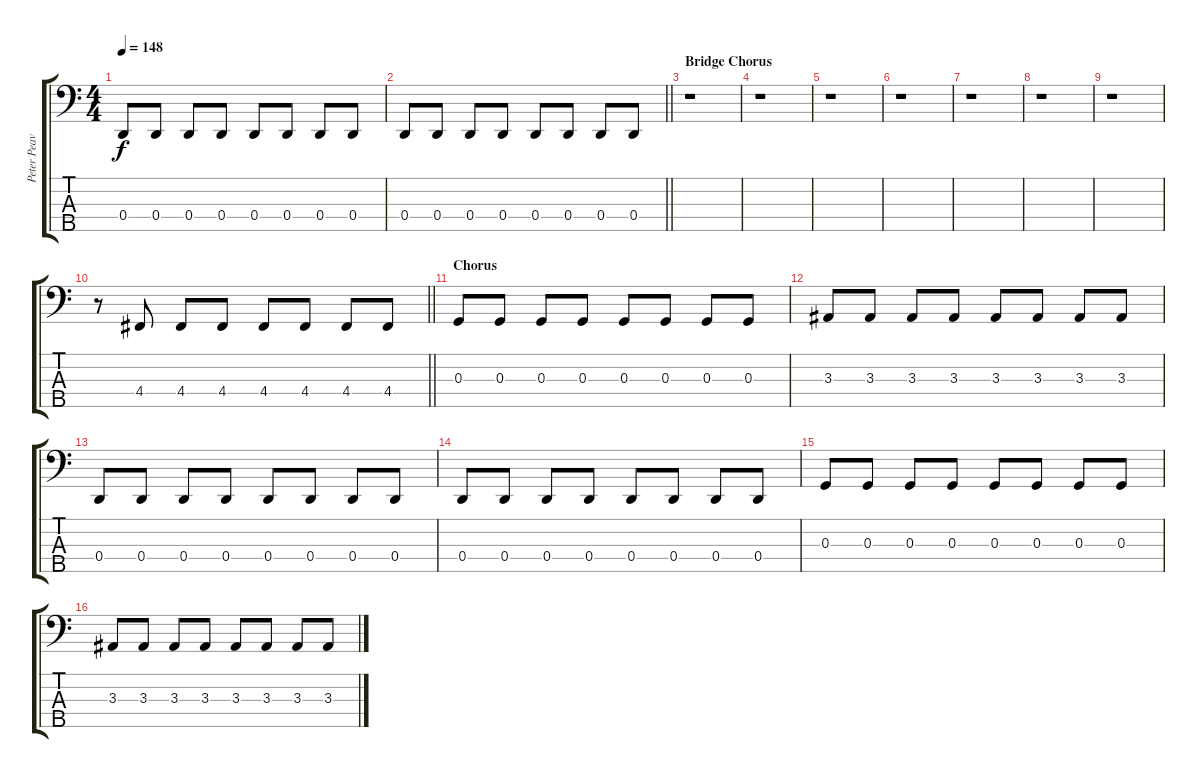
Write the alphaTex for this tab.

\track ("Peter Peavey Wagner" "Peter Peav") {instrument electricbasspick}
\staff {score tabs}
\tuning (F2 C2 G1 D1 A0) {hide}
\ts (4 4)
\tempo 148
\clef f4
\ks c
0.4.8{dy f} 0.4.8 0.4.8 0.4.8 0.4.8 0.4.8 0.4.8 0.4.8 |
\barLineRight lightlight
0.4.8 0.4.8 0.4.8 0.4.8 0.4.8 0.4.8 0.4.8 0.4.8 |
\section ("" "Bridge Chorus")
r.1 |
r.1 |
r.1 |
r.1 |
r.1 |
r.1 |
r.1 |
\barLineRight lightlight
r.8 4.4.8 4.4.8 4.4.8 4.4.8 4.4.8 4.4.8 4.4.8 |
\section ("" "Chorus")
0.3.8 0.3.8 0.3.8 0.3.8 0.3.8 0.3.8 0.3.8 0.3.8 |
3.3.8 3.3.8 3.3.8 3.3.8 3.3.8 3.3.8 3.3.8 3.3.8 |
0.4.8 0.4.8 0.4.8 0.4.8 0.4.8 0.4.8 0.4.8 0.4.8 |
0.4.8 0.4.8 0.4.8 0.4.8 0.4.8 0.4.8 0.4.8 0.4.8 |
0.3.8 0.3.8 0.3.8 0.3.8 0.3.8 0.3.8 0.3.8 0.3.8 |
3.3.8 3.3.8 3.3.8 3.3.8 3.3.8 3.3.8 3.3.8 3.3.8
